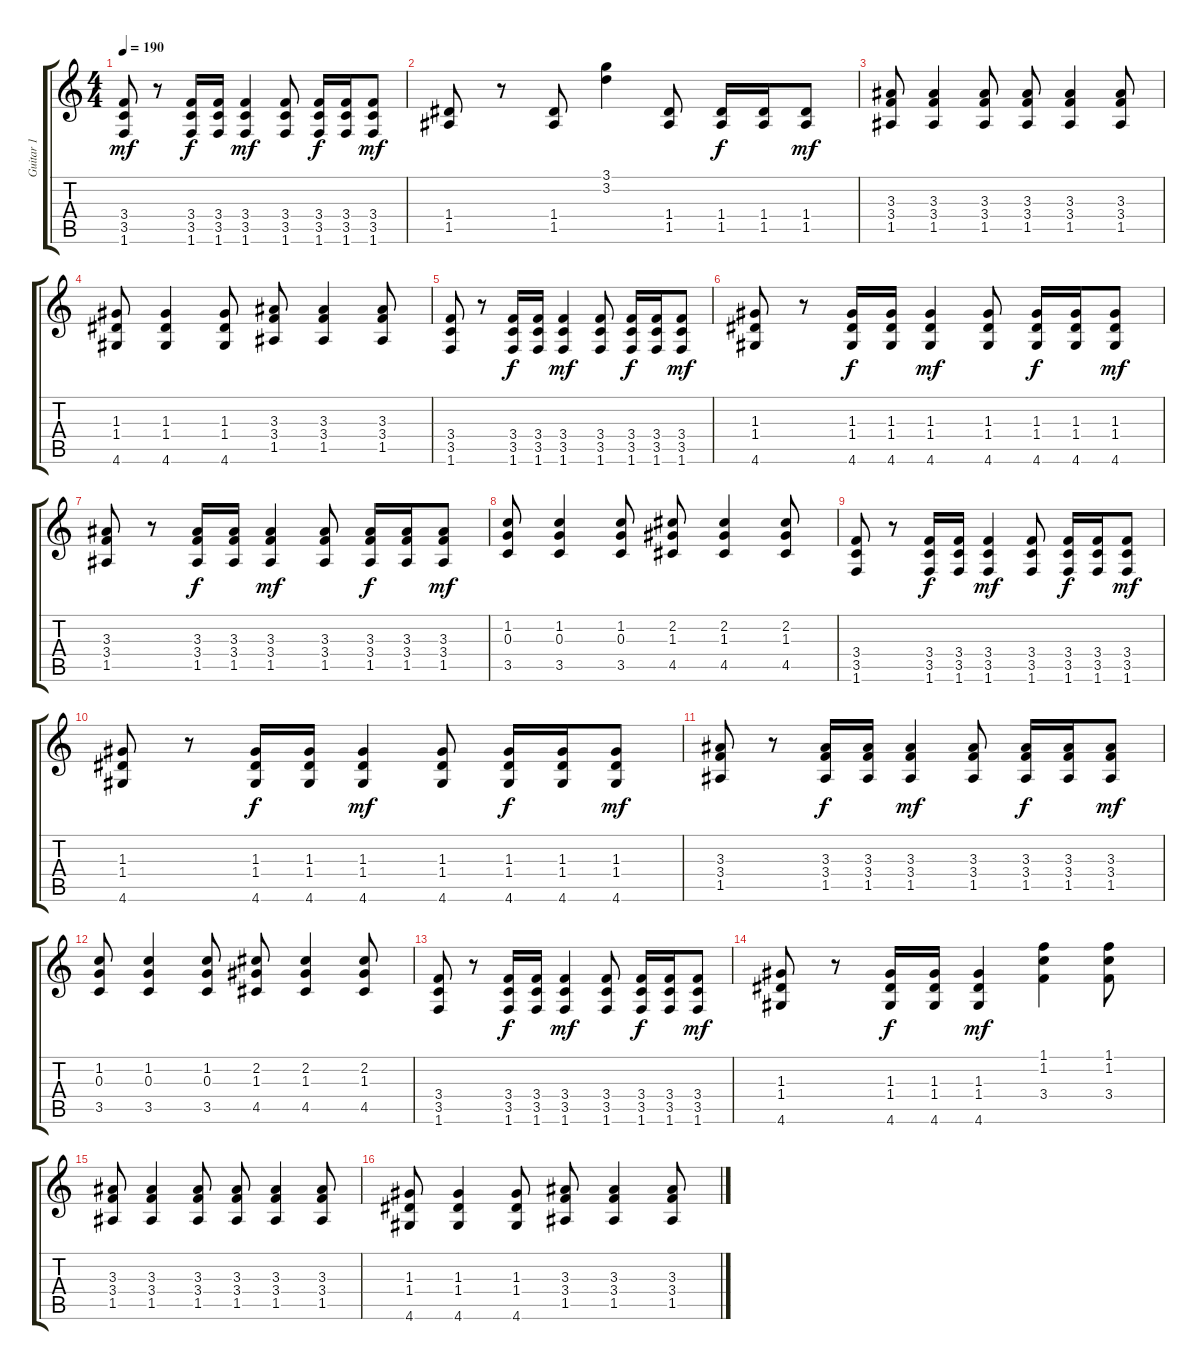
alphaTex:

\track ("Guitar 1" "Guitar 1") {instrument distortionguitar}
\staff {score tabs}
\tuning (E4 B3 G3 D3 A2 E2) {hide}
\ts (4 4)
\tempo 190
\clef g2
\ks c
(3.4 3.5 1.6).8{dy mf} r.8 (3.4 3.5 1.6).16{dy f} (3.4 3.5 1.6).16 (3.4 3.5 1.6).4{dy mf} (3.4 3.5 1.6).8 (3.4 3.5 1.6).16{dy f} (3.4 3.5 1.6).16 (3.4 3.5 1.6).8{dy mf} |
(1.4 1.5).8 r.8 (1.4 1.5).8 (3.1 3.2).4 (1.4 1.5).8 (1.4 1.5).16{dy f} (1.4 1.5).16 (1.4 1.5).8{dy mf} |
(3.3 3.4 1.5).8 (3.3 3.4 1.5).4 (3.3 3.4 1.5).8 (3.3 3.4 1.5).8 (3.3 3.4 1.5).4 (3.3 3.4 1.5).8 |
(1.3 1.4 4.6).8 (1.3 1.4 4.6).4 (1.3 1.4 4.6).8 (3.3 3.4 1.5).8 (3.3 3.4 1.5).4 (3.3 3.4 1.5).8 |
(3.4 3.5 1.6).8 r.8 (3.4 3.5 1.6).16{dy f} (3.4 3.5 1.6).16 (3.4 3.5 1.6).4{dy mf} (3.4 3.5 1.6).8 (3.4 3.5 1.6).16{dy f} (3.4 3.5 1.6).16 (3.4 3.5 1.6).8{dy mf} |
(1.3 1.4 4.6).8 r.8 (1.3 1.4 4.6).16{dy f} (1.3 1.4 4.6).16 (1.3 1.4 4.6).4{dy mf} (1.3 1.4 4.6).8 (1.3 1.4 4.6).16{dy f} (1.3 1.4 4.6).16 (1.3 1.4 4.6).8{dy mf} |
(3.3 3.4 1.5).8 r.8 (3.3 3.4 1.5).16{dy f} (3.3 3.4 1.5).16 (3.3 3.4 1.5).4{dy mf} (3.3 3.4 1.5).8 (3.3 3.4 1.5).16{dy f} (3.3 3.4 1.5).16 (3.3 3.4 1.5).8{dy mf} |
(1.2 0.3 3.5).8 (1.2 0.3 3.5).4 (1.2 0.3 3.5).8 (2.2 1.3 4.5).8 (2.2 1.3 4.5).4 (2.2 1.3 4.5).8 |
(3.4 3.5 1.6).8 r.8 (3.4 3.5 1.6).16{dy f} (3.4 3.5 1.6).16 (3.4 3.5 1.6).4{dy mf} (3.4 3.5 1.6).8 (3.4 3.5 1.6).16{dy f} (3.4 3.5 1.6).16 (3.4 3.5 1.6).8{dy mf} |
(1.3 1.4 4.6).8 r.8 (1.3 1.4 4.6).16{dy f} (1.3 1.4 4.6).16 (1.3 1.4 4.6).4{dy mf} (1.3 1.4 4.6).8 (1.3 1.4 4.6).16{dy f} (1.3 1.4 4.6).16 (1.3 1.4 4.6).8{dy mf} |
(3.3 3.4 1.5).8 r.8 (3.3 3.4 1.5).16{dy f} (3.3 3.4 1.5).16 (3.3 3.4 1.5).4{dy mf} (3.3 3.4 1.5).8 (3.3 3.4 1.5).16{dy f} (3.3 3.4 1.5).16 (3.3 3.4 1.5).8{dy mf} |
(1.2 0.3 3.5).8 (1.2 0.3 3.5).4 (1.2 0.3 3.5).8 (2.2 1.3 4.5).8 (2.2 1.3 4.5).4 (2.2 1.3 4.5).8 |
(3.4 3.5 1.6).8 r.8 (3.4 3.5 1.6).16{dy f} (3.4 3.5 1.6).16 (3.4 3.5 1.6).4{dy mf} (3.4 3.5 1.6).8 (3.4 3.5 1.6).16{dy f} (3.4 3.5 1.6).16 (3.4 3.5 1.6).8{dy mf} |
(1.3 1.4 4.6).8 r.8 (1.3 1.4 4.6).16{dy f} (1.3 1.4 4.6).16 (1.3 1.4 4.6).4{dy mf} (1.1 1.2 3.4).4 (1.1 1.2 3.4).8 |
(3.3 3.4 1.5).8 (3.3 3.4 1.5).4 (3.3 3.4 1.5).8 (3.3 3.4 1.5).8 (3.3 3.4 1.5).4 (3.3 3.4 1.5).8 |
(1.3 1.4 4.6).8 (1.3 1.4 4.6).4 (1.3 1.4 4.6).8 (3.3 3.4 1.5).8 (3.3 3.4 1.5).4 (3.3 3.4 1.5).8
